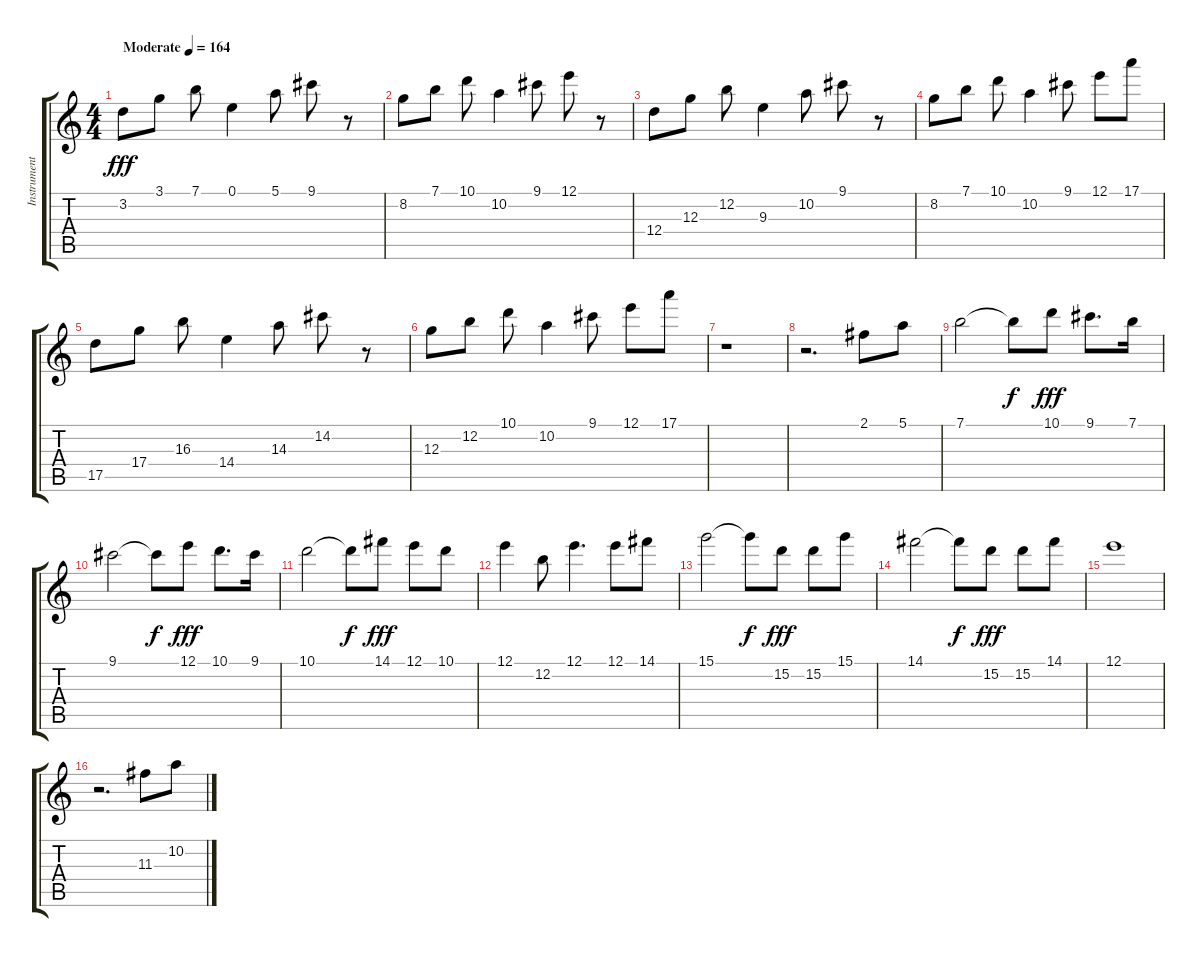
\track ("Instrument7" "Instrument") {instrument electricguitarjazz}
\staff {score tabs}
\tuning (E4 B3 G3 D3 A2 E2) {hide}
\ts (4 4)
\tempo (164 "Moderate")
\clef g2
\ks c
3.2.8{dy fff instrument electricguitarjazz} 3.1.8 7.1.8 0.1.4 5.1.8 9.1.8 r.8 |
8.2.8 7.1.8 10.1.8 10.2.4 9.1.8 12.1.8 r.8 |
12.4.8 12.3.8 12.2.8 9.3.4 10.2.8 9.1.8 r.8 |
8.2.8 7.1.8 10.1.8 10.2.4 9.1.8 12.1.8 17.1.8 |
17.5.8 17.4.8 16.3.8 14.4.4 14.3.8 14.2.8 r.8 |
12.3.8 12.2.8 10.1.8 10.2.4 9.1.8 12.1.8 17.1.8 |
r.1 |
r.2{d} 2.1.8 5.1.8 |
7.1.2 7.1{t}.8{dy f} 10.1.8{dy fff} 9.1.8{d} 7.1.16 |
9.1.2 9.1{t}.8{dy f} 12.1.8{dy fff} 10.1.8{d} 9.1.16 |
10.1.2 10.1{t}.8{dy f} 14.1.8{dy fff} 12.1.8 10.1.8 |
12.1.4 12.2.8 12.1.4{d} 12.1.8 14.1.8 |
15.1.2 15.1{t}.8{dy f} 15.2.8{dy fff} 15.2.8 15.1.8 |
14.1.2 14.1{t}.8{dy f} 15.2.8{dy fff} 15.2.8 14.1.8 |
12.1.1 |
r.2{d} 11.3.8 10.2.8
